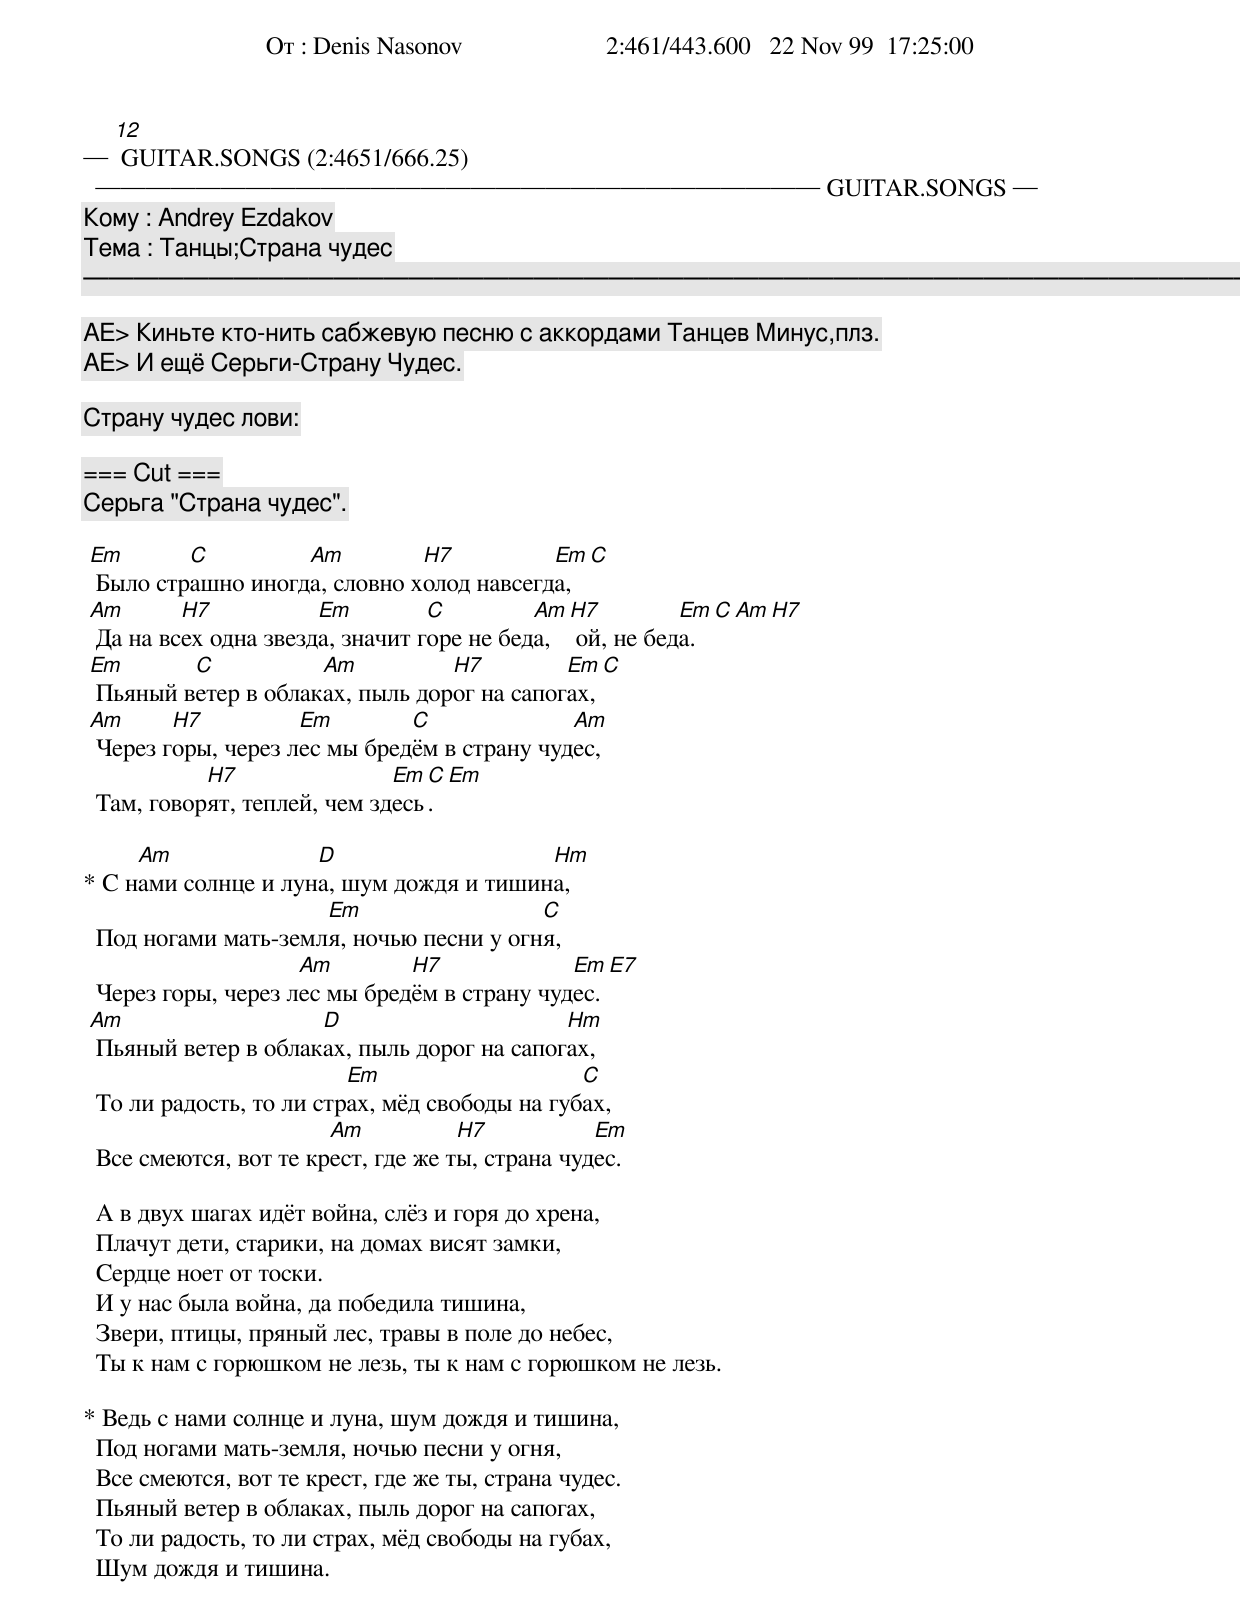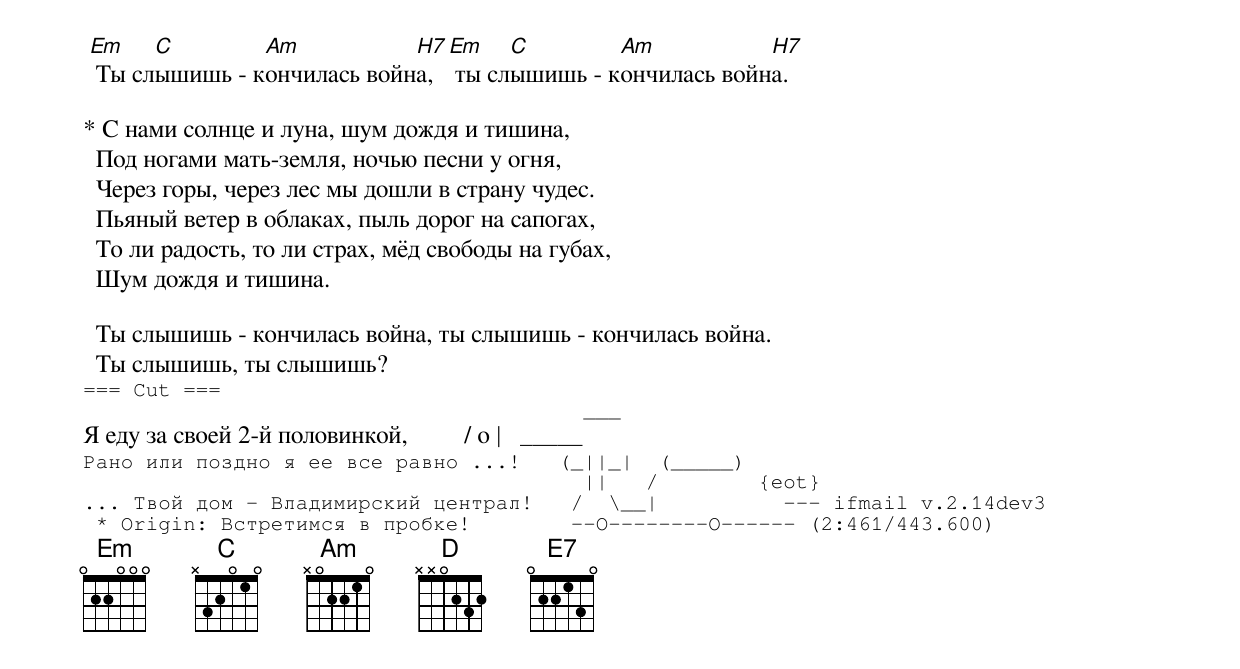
─ [12] GUITAR.SONGS (2:4651/666.25) ───────────────────────────── GUITAR.SONGS ─
   От : Denis Nasonov                       2:461/443.600   22 Nov 99  17:25:00
 Кому : Andrey Ezdakov
 Тема : Танцы;Стpана чyдес
────────────────────────────────────────────────────────────────────────────────

 AE> Киньте кто-нить сабжевyю песню с аккоpдами Танцев Минyс,плз.
 AE> И ещё Сеpьги-Стpанy Чyдес.

Страну чудес лови:

=== Cut ===
     Серьга "Страна чудес".

 Em       C         Am         H7          Em C
  Было страшно иногда, словно холод навсегда,
 Am       H7           Em         C         Am H7         Em C Am H7
  Да на всех одна звезда, значит горе не беда,  ой, не беда.
 Em       C           Am          H7         Em C
  Пьяный ветер в облаках, пыль дорог на сапогах,
 Am      H7          Em        C              Am
  Через горы, через лес мы бредём в страну чудес,
            H7                Em C Em
  Там, говорят, теплей, чем здесь.

     Am              D                   Hm
* С нами солнце и луна, шум дождя и тишина,
                      Em                  C
  Под ногами мать-земля, ночью песни у огня,
                     Am        H7             Em E7
  Через горы, через лес мы бредём в страну чудес.
 Am                   D                      Hm
  Пьяный ветер в облаках, пыль дорог на сапогах,
                          Em                    C
  То ли радость, то ли страх, мёд свободы на губах,
                        Am           H7           Em
  Все смеются, вот те крест, где же ты, страна чудес.

  А в двух шагах идёт война, слёз и горя до хрена,
  Плачут дети, старики, на домах висят замки,
  Сердце ноет от тоски.
  И у нас была война, да победила тишина,
  Звери, птицы, пряный лес, травы в поле до небес,
  Ты к нам с горюшком не лезь, ты к нам с горюшком не лезь.

* Ведь с нами солнце и луна, шум дождя и тишина,
  Под ногами мать-земля, ночью песни у огня,
  Все смеются, вот те крест, где же ты, страна чудес.
  Пьяный ветер в облаках, пыль дорог на сапогах,
  То ли радость, то ли страх, мёд свободы на губах,
  Шум дождя и тишина.

 Em    C        Am           H7 Em    C        Am           H7
  Ты слышишь - кончилась война,  ты слышишь - кончилась война.

* С нами солнце и луна, шум дождя и тишина,
  Под ногами мать-земля, ночью песни у огня,
  Через горы, через лес мы дошли в страну чудес.
  Пьяный ветер в облаках, пыль дорог на сапогах,
  То ли радость, то ли страх, мёд свободы на губах,
  Шум дождя и тишина.

  Ты слышишь - кончилась война, ты слышишь - кончилась война.
  Ты слышишь, ты слышишь?
=== Cut ===
                                        ___
Я еду за своей 2-й половинкой,         / o |   _____
Рано или поздно я ее все равно ...!   (_||_|  (_____)
                                        ||   /        \
... Твой дом - Владимирский централ!   /  \__|          \
--- ifmail v.2.14dev3
 * Origin: Встретимся в пробке!        --O--------O------ (2:461/443.600)
